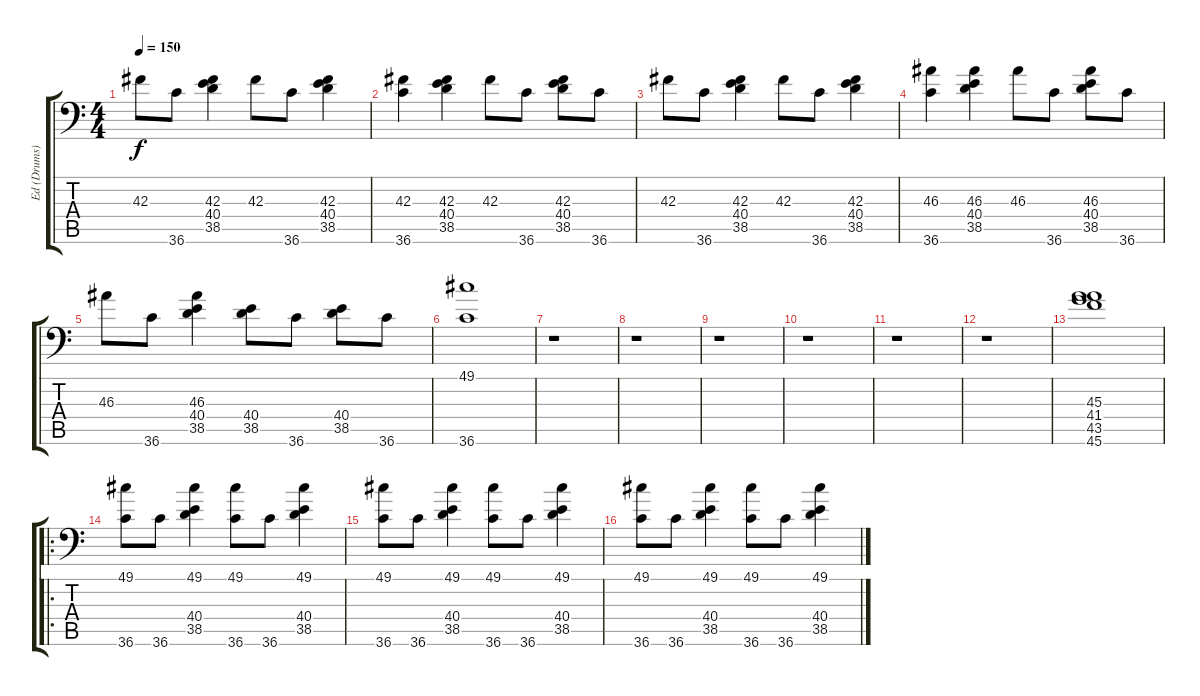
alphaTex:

\track ("Ed (Drums)" "Ed (Drums)") {instrument acousticgrandpiano}
\staff {score tabs}
\tuning (C-1 C-1 C-1 C-1 C-1 C-1) {hide}
\ts (4 4)
\tempo 150
\clef f4
\ks c
42.3.8{dy f} 36.6.8 (42.3 40.4 38.5).4 42.3.8 36.6.8 (42.3 40.4 38.5).4 |
(42.3 36.6).4 (42.3 40.4 38.5).4 42.3.8 36.6.8 (42.3 40.4 38.5).8 36.6.8 |
42.3.8 36.6.8 (42.3 40.4 38.5).4 42.3.8 36.6.8 (42.3 40.4 38.5).4 |
(46.3 36.6).4 (46.3 40.4 38.5).4 46.3.8 36.6.8 (46.3 40.4 38.5).8 36.6.8 |
46.3.8 36.6.8 (46.3 40.4 38.5).4 (40.4 38.5).8 36.6.8 (40.4 38.5).8 36.6.8 |
(49.1 36.6).1 |
r.1 |
r.1 |
r.1 |
r.1 |
r.1 |
r.1 |
(45.3 41.4 43.5 45.6).1 |
\ro
(49.1 36.6).8 36.6.8 (49.1 40.4 38.5).4 (49.1 36.6).8 36.6.8 (49.1 40.4 38.5).4 |
(49.1 36.6).8 36.6.8 (49.1 40.4 38.5).4 (49.1 36.6).8 36.6.8 (49.1 40.4 38.5).4 |
(49.1 36.6).8 36.6.8 (49.1 40.4 38.5).4 (49.1 36.6).8 36.6.8 (49.1 40.4 38.5).4
